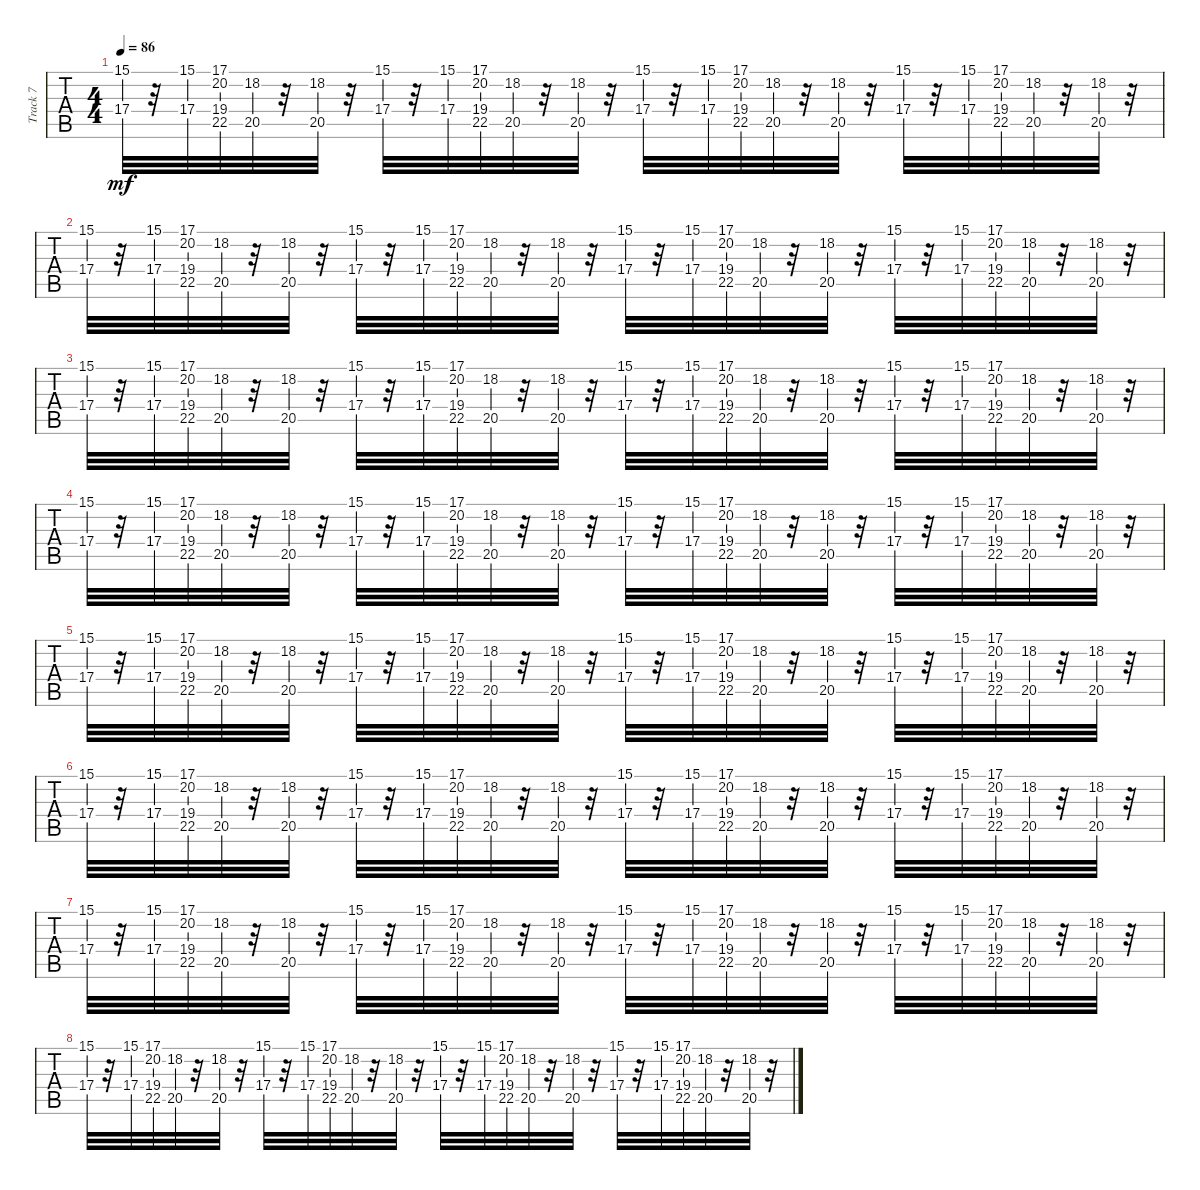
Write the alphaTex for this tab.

\track ("Track 7" "Track 7") {instrument accordion}
\staff {tabs}
\tuning (E4 B3 G3 D3 A2 E2) {hide}
\ts (4 4)
\tempo 86
\clef g2
\ks c
(15.1 17.4).32{dy mf} r.32 (15.1 17.4).32 (17.1 20.2 19.4 22.5).32 (18.2 20.5).32 r.32 (18.2 20.5).32 r.32 (15.1 17.4).32 r.32 (15.1 17.4).32 (17.1 20.2 19.4 22.5).32 (18.2 20.5).32 r.32 (18.2 20.5).32 r.32 (15.1 17.4).32 r.32 (15.1 17.4).32 (17.1 20.2 19.4 22.5).32 (18.2 20.5).32 r.32 (18.2 20.5).32 r.32 (15.1 17.4).32 r.32 (15.1 17.4).32 (17.1 20.2 19.4 22.5).32 (18.2 20.5).32 r.32 (18.2 20.5).32 r.32 |
(15.1 17.4).32 r.32 (15.1 17.4).32 (17.1 20.2 19.4 22.5).32 (18.2 20.5).32 r.32 (18.2 20.5).32 r.32 (15.1 17.4).32 r.32 (15.1 17.4).32 (17.1 20.2 19.4 22.5).32 (18.2 20.5).32 r.32 (18.2 20.5).32 r.32 (15.1 17.4).32 r.32 (15.1 17.4).32 (17.1 20.2 19.4 22.5).32 (18.2 20.5).32 r.32 (18.2 20.5).32 r.32 (15.1 17.4).32 r.32 (15.1 17.4).32 (17.1 20.2 19.4 22.5).32 (18.2 20.5).32 r.32 (18.2 20.5).32 r.32 |
(15.1 17.4).32 r.32 (15.1 17.4).32 (17.1 20.2 19.4 22.5).32 (18.2 20.5).32 r.32 (18.2 20.5).32 r.32 (15.1 17.4).32 r.32 (15.1 17.4).32 (17.1 20.2 19.4 22.5).32 (18.2 20.5).32 r.32 (18.2 20.5).32 r.32 (15.1 17.4).32 r.32 (15.1 17.4).32 (17.1 20.2 19.4 22.5).32 (18.2 20.5).32 r.32 (18.2 20.5).32 r.32 (15.1 17.4).32 r.32 (15.1 17.4).32 (17.1 20.2 19.4 22.5).32 (18.2 20.5).32 r.32 (18.2 20.5).32 r.32 |
(15.1 17.4).32 r.32 (15.1 17.4).32 (17.1 20.2 19.4 22.5).32 (18.2 20.5).32 r.32 (18.2 20.5).32 r.32 (15.1 17.4).32 r.32 (15.1 17.4).32 (17.1 20.2 19.4 22.5).32 (18.2 20.5).32 r.32 (18.2 20.5).32 r.32 (15.1 17.4).32 r.32 (15.1 17.4).32 (17.1 20.2 19.4 22.5).32 (18.2 20.5).32 r.32 (18.2 20.5).32 r.32 (15.1 17.4).32 r.32 (15.1 17.4).32 (17.1 20.2 19.4 22.5).32 (18.2 20.5).32 r.32 (18.2 20.5).32 r.32 |
(15.1 17.4).32 r.32 (15.1 17.4).32 (17.1 20.2 19.4 22.5).32 (18.2 20.5).32 r.32 (18.2 20.5).32 r.32 (15.1 17.4).32 r.32 (15.1 17.4).32 (17.1 20.2 19.4 22.5).32 (18.2 20.5).32 r.32 (18.2 20.5).32 r.32 (15.1 17.4).32 r.32 (15.1 17.4).32 (17.1 20.2 19.4 22.5).32 (18.2 20.5).32 r.32 (18.2 20.5).32 r.32 (15.1 17.4).32 r.32 (15.1 17.4).32 (17.1 20.2 19.4 22.5).32 (18.2 20.5).32 r.32 (18.2 20.5).32 r.32 |
(15.1 17.4).32 r.32 (15.1 17.4).32 (17.1 20.2 19.4 22.5).32 (18.2 20.5).32 r.32 (18.2 20.5).32 r.32 (15.1 17.4).32 r.32 (15.1 17.4).32 (17.1 20.2 19.4 22.5).32 (18.2 20.5).32 r.32 (18.2 20.5).32 r.32 (15.1 17.4).32 r.32 (15.1 17.4).32 (17.1 20.2 19.4 22.5).32 (18.2 20.5).32 r.32 (18.2 20.5).32 r.32 (15.1 17.4).32 r.32 (15.1 17.4).32 (17.1 20.2 19.4 22.5).32 (18.2 20.5).32 r.32 (18.2 20.5).32 r.32 |
(15.1 17.4).32 r.32 (15.1 17.4).32 (17.1 20.2 19.4 22.5).32 (18.2 20.5).32 r.32 (18.2 20.5).32 r.32 (15.1 17.4).32 r.32 (15.1 17.4).32 (17.1 20.2 19.4 22.5).32 (18.2 20.5).32 r.32 (18.2 20.5).32 r.32 (15.1 17.4).32 r.32 (15.1 17.4).32 (17.1 20.2 19.4 22.5).32 (18.2 20.5).32 r.32 (18.2 20.5).32 r.32 (15.1 17.4).32 r.32 (15.1 17.4).32 (17.1 20.2 19.4 22.5).32 (18.2 20.5).32 r.32 (18.2 20.5).32 r.32 |
(15.1 17.4).32 r.32 (15.1 17.4).32 (17.1 20.2 19.4 22.5).32 (18.2 20.5).32 r.32 (18.2 20.5).32 r.32 (15.1 17.4).32 r.32 (15.1 17.4).32 (17.1 20.2 19.4 22.5).32 (18.2 20.5).32 r.32 (18.2 20.5).32 r.32 (15.1 17.4).32 r.32 (15.1 17.4).32 (17.1 20.2 19.4 22.5).32 (18.2 20.5).32 r.32 (18.2 20.5).32 r.32 (15.1 17.4).32 r.32 (15.1 17.4).32 (17.1 20.2 19.4 22.5).32 (18.2 20.5).32 r.32 (18.2 20.5).32 r.32
